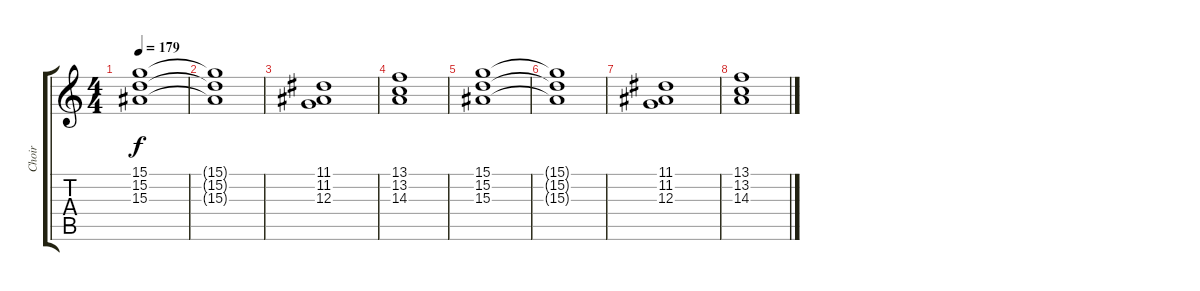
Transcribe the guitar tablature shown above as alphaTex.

\track ("Choir" "Choir") {instrument pad2warm}
\staff {score tabs}
\tuning (E4 B3 G3 D3 A2 E2) {hide}
\ts (4 4)
\tempo 179
\clef g2
\ks c
(15.1 15.2 15.3).1{dy f} |
(15.1{t} 15.2{t} 15.3{t}).1 |
(11.1 11.2 12.3).1 |
(13.1 13.2 14.3).1 |
(15.1 15.2 15.3).1 |
(15.1{t} 15.2{t} 15.3{t}).1 |
(11.1 11.2 12.3).1 |
(13.1 13.2 14.3).1
